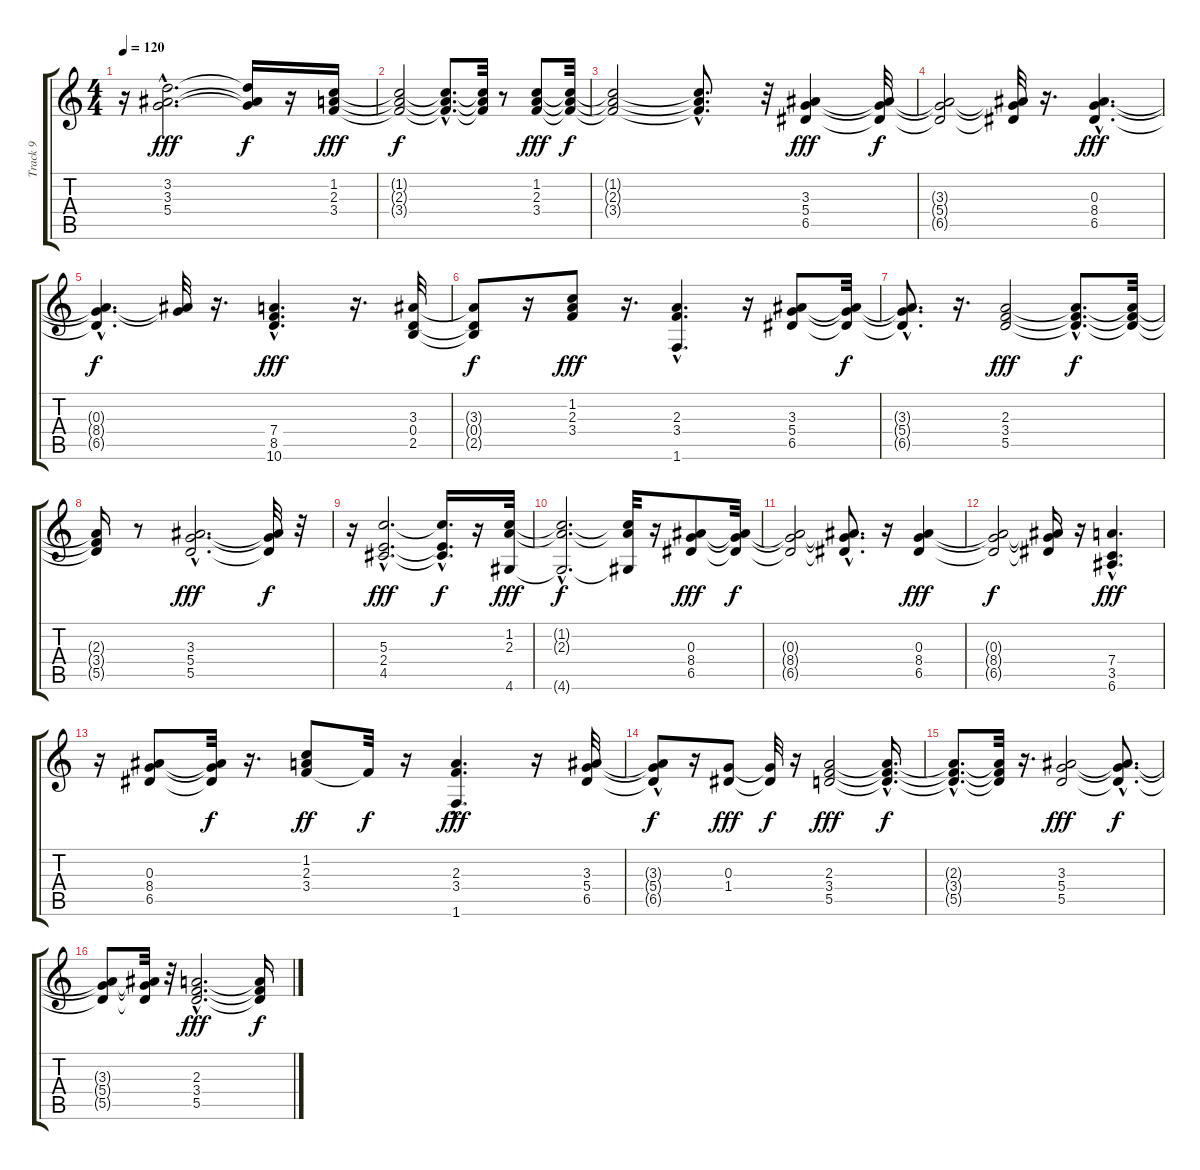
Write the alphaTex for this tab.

\track ("Track 9" "Track 9") {instrument electricguitarmuted}
\staff {score tabs}
\tuning (E4 B3 G3 D3 A2 E2) {hide}
\ts (4 4)
\tempo 120
\clef g2
\ks c
r.16{dy f} (3.2{hac} 3.3{hac} 5.4{hac}).2{d dy fff} (3.2{t} 3.3{t} 5.4{t}).16{dy f} r.16 (1.2 2.3 3.4).16{dy fff} |
(1.2{t} 2.3{t} 3.4{t}).2{dy f} (1.2{hac t} 2.3{hac t} 3.4{hac t}).8{d} (1.2{t} 2.3{t} 3.4{t}).32 r.8 (1.2 2.3 3.4).8{dy fff} (1.2{t} 2.3{t} 3.4{t}).32{dy f} |
(1.2{t} 2.3{t} 3.4{t}).2 (1.2{hac t} 2.3{hac t} 3.4{hac t}).8{d} r.32 (3.3 5.4 6.5).4{dy fff} (3.3{t} 5.4{t} 6.5{t}).32{dy f} |
(3.3{t} 5.4{t} 6.5{t}).2 (3.3{t} 5.4{t} 6.5{t}).32 r.16{d} (0.3{hac} 8.4{hac} 6.5{hac}).4{d dy fff} |
(0.3{hac t} 8.4{hac t} 6.5{hac t}).4{d dy f} (0.3{t} 8.4{t}).32 r.16{d} (7.4{hac} 8.5{hac} 10.6{hac}).4{d dy fff} r.16{d} (3.3 0.4 2.5).32 |
(3.3{t} 0.4{t} 2.5{t}).8{dy f} r.16 (1.2 2.3 3.4).8{dy fff} r.16{d} (2.3{hac} 3.4{hac} 1.6{hac}).4{d} r.16 (3.3 5.4 6.5).8 (3.3{t} 5.4{t} 6.5{t}).32{dy f} |
(3.3{hac t} 5.4{hac t} 6.5{hac t}).8{d} r.16{d} (2.3 3.4 5.5).2{dy fff} (2.3{hac t} 3.4{hac t} 5.5{hac t}).8{d dy f} (2.3{t} 3.4{t} 5.5{t}).32 |
(2.3{t} 3.4{t} 5.5{t}).16 r.8 (3.3{hac} 5.4{hac} 5.5{hac}).2{d dy fff} (3.3{t} 5.4{t} 5.5{t}).32{dy f} r.32 |
r.16 (5.3{hac} 2.4{hac} 4.5{hac}).2{d dy fff} (5.3{hac t} 2.4{hac t} 4.5{hac t}).16{d dy f} r.16 (1.2 2.3 4.6).32{dy fff} |
(1.2{hac t} 2.3{hac t} 4.6{hac t}).2{d dy f} (1.2{t} 2.3{t} 4.6{t}).32 r.16 (0.3 8.4 6.5).8{dy fff} (0.3{t} 8.4{t} 6.5{t}).32{dy f} |
(0.3{t} 8.4{t} 6.5{t}).2 (0.3{hac t} 8.4{hac t} 6.5{hac t}).8{d} r.16 (0.3 8.4 6.5).4{dy fff} |
(0.3{t} 8.4{t} 6.5{t}).2{dy f} (0.3{t} 8.4{t} 6.5{t}).16 r.16 (7.4{hac} 3.5{hac} 6.6{hac}).4{d dy fff} |
r.16 (0.3 8.4 6.5).8 (0.3{t} 8.4{t} 6.5{t}).32{dy f} r.16{d} (1.2 2.3 3.4).8{dy ff} 3.4{t}.32{dy f} r.16 (2.3{hac} 3.4{hac} 1.6{hac}).4{d dy fff} r.16 (3.3 5.4 6.5).32 |
(3.3{hac t} 5.4{hac t} 6.5{t}).8{dy f} r.16 (0.3 1.4).8{dy fff} (0.3{t} 1.4{t}).32{dy f} r.16 (2.3 3.4 5.5).2{dy fff} (2.3{hac t} 3.4{hac t} 5.5{hac t}).16{d dy f} |
(2.3{hac t} 3.4{hac t} 5.5{hac t}).8{d} (2.3{t} 3.4{t} 5.5{t}).32 r.16{d} (3.3 5.4 5.5).2{dy fff} (3.3{hac t} 5.4{hac t} 5.5{hac t}).8{d dy f} |
(3.3{t} 5.4{t} 5.5{t}).8 (3.3{t} 5.4{t} 5.5{t}).32 r.32 (2.3{hac} 3.4{hac} 5.5{hac}).2{d dy fff} (2.3{t} 3.4{t} 5.5{t}).16{dy f}
